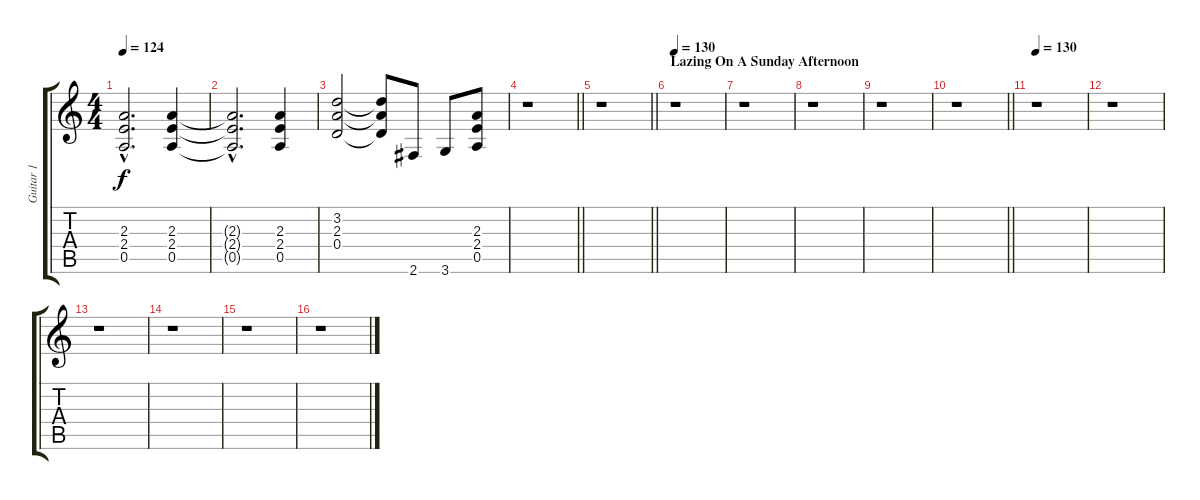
\track ("Guitar 1" "Guitar 1") {instrument distortionguitar}
\staff {score tabs}
\tuning (E4 B3 G3 D3 A2 E2) {hide}
\ts (4 4)
\tempo 124
\clef g2
\ks c
(2.3{hac} 2.4{hac} 0.5{hac}).2{d dy f} (2.3 2.4 0.5).4 |
(2.3{hac t} 2.4{hac t} 0.5{hac t}).2{d} (2.3 2.4 0.5).4 |
(3.2 2.3 0.4).2 (3.2{t} 2.3{t} 0.4{t}).8 2.6.8 3.6.8 (2.3 2.4 0.5).8 |
\barLineRight lightlight
r.1 |
\barLineRight lightlight
r.1 |
\section ("" "Lazing On A Sunday Afternoon")
\tempo 130
r.1 |
r.1 |
r.1 |
r.1 |
\barLineRight lightlight
r.1 |
\tempo 130
r.1 |
r.1 |
r.1 |
r.1 |
r.1 |
r.1
